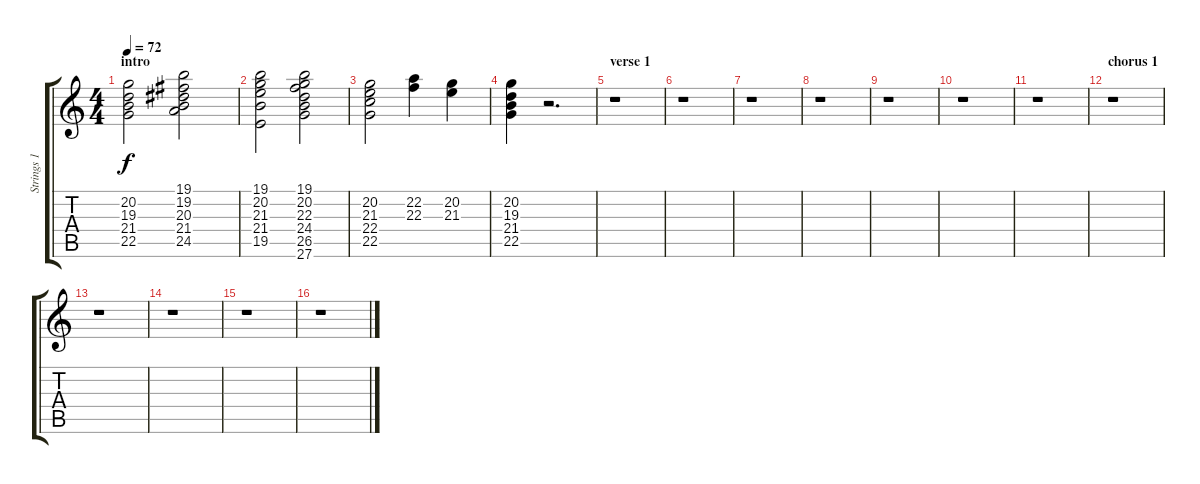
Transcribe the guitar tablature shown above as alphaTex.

\track ("Strings 1 (May)" "Strings 1 ") {instrument stringensemble1}
\staff {score tabs}
\tuning (E4 B3 G3 D3 A2 E2) {hide}
\ts (4 4)
\section ("" "intro")
\tempo 72
\clef g2
\ks c
(20.2 19.3 21.4 22.5).2{dy f instrument stringensemble1} (19.1 19.2 20.3 21.4 24.5).2 |
(19.1 20.2 21.3 21.4 19.5).2 (19.1 20.2 22.3 24.4 26.5 27.6).2 |
(20.2 21.3 22.4 22.5).2 (22.2 22.3).4 (20.2 21.3).4 |
(20.2 19.3 21.4 22.5).4 r.2{d} |
\section ("" "verse 1")
r.1 |
r.1 |
r.1 |
r.1 |
r.1 |
r.1 |
r.1 |
\section ("" "chorus 1")
r.1 |
r.1 |
r.1 |
r.1 |
r.1
